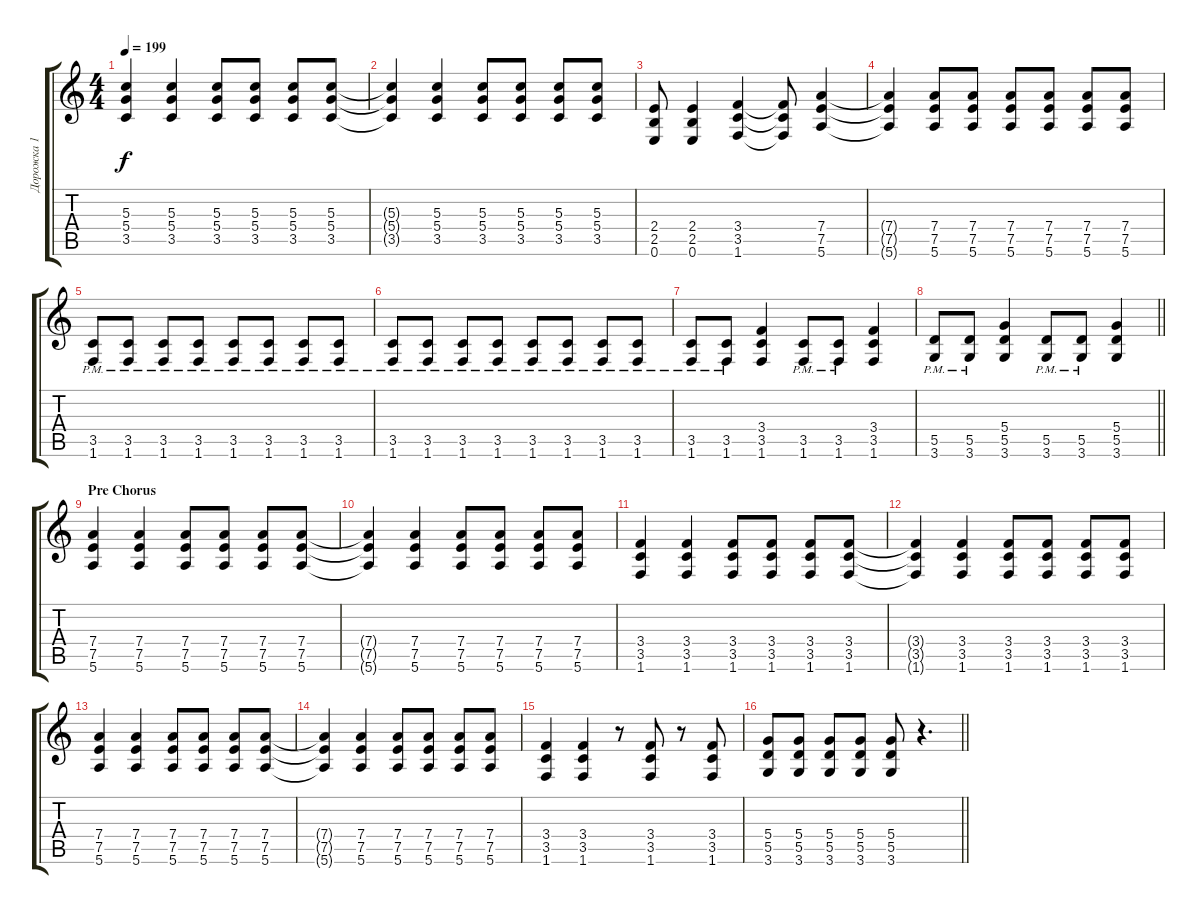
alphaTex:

\track ("Дорожка 1" "Дорожка 1") {instrument distortionguitar}
\staff {score tabs}
\tuning (E4 B3 G3 D3 A2 E2) {hide}
\ts (4 4)
\tempo 199
\clef g2
\ks c
(5.3 5.4 3.5).4{dy f} (5.3 5.4 3.5).4 (5.3 5.4 3.5).8 (5.3 5.4 3.5).8 (5.3 5.4 3.5).8 (5.3 5.4 3.5).8 |
(5.3{t} 5.4{t} 3.5{t}).4 (5.3 5.4 3.5).4 (5.3 5.4 3.5).8 (5.3 5.4 3.5).8 (5.3 5.4 3.5).8 (5.3 5.4 3.5).8 |
(2.4 2.5 0.6).8 (2.4 2.5 0.6).4 (3.4 3.5 1.6).4 (3.4{t} 3.5{t} 1.6{t}).8 (7.4 7.5 5.6).4 |
(7.4{t} 7.5{t} 5.6{t}).4 (7.4 7.5 5.6).8 (7.4 7.5 5.6).8 (7.4 7.5 5.6).8 (7.4 7.5 5.6).8 (7.4 7.5 5.6).8 (7.4 7.5 5.6).8 |
(3.5{pm} 1.6{pm}).8 (3.5{pm} 1.6{pm}).8 (3.5{pm} 1.6{pm}).8 (3.5{pm} 1.6{pm}).8 (3.5{pm} 1.6{pm}).8 (3.5{pm} 1.6{pm}).8 (3.5{pm} 1.6{pm}).8 (3.5{pm} 1.6{pm}).8 |
(3.5{pm} 1.6{pm}).8 (3.5{pm} 1.6{pm}).8 (3.5{pm} 1.6{pm}).8 (3.5{pm} 1.6{pm}).8 (3.5{pm} 1.6{pm}).8 (3.5{pm} 1.6{pm}).8 (3.5{pm} 1.6{pm}).8 (3.5{pm} 1.6{pm}).8 |
(3.5{pm} 1.6{pm}).8 (3.5{pm} 1.6{pm}).8 (3.4 3.5 1.6).4 (3.5{pm} 1.6{pm}).8 (3.5{pm} 1.6{pm}).8 (3.4 3.5 1.6).4 |
\barLineRight lightlight
(5.5{pm} 3.6{pm}).8 (5.5{pm} 3.6{pm}).8 (5.4 5.5 3.6).4 (5.5{pm} 3.6{pm}).8 (5.5{pm} 3.6{pm}).8 (5.4 5.5 3.6).4 |
\section ("" "Pre Chorus")
(7.4 7.5 5.6).4 (7.4 7.5 5.6).4 (7.4 7.5 5.6).8 (7.4 7.5 5.6).8 (7.4 7.5 5.6).8 (7.4 7.5 5.6).8 |
(7.4{t} 7.5{t} 5.6{t}).4 (7.4 7.5 5.6).4 (7.4 7.5 5.6).8 (7.4 7.5 5.6).8 (7.4 7.5 5.6).8 (7.4 7.5 5.6).8 |
(3.4 3.5 1.6).4 (3.4 3.5 1.6).4 (3.4 3.5 1.6).8 (3.4 3.5 1.6).8 (3.4 3.5 1.6).8 (3.4 3.5 1.6).8 |
(3.4{t} 3.5{t} 1.6{t}).4 (3.4 3.5 1.6).4 (3.4 3.5 1.6).8 (3.4 3.5 1.6).8 (3.4 3.5 1.6).8 (3.4 3.5 1.6).8 |
(7.4 7.5 5.6).4 (7.4 7.5 5.6).4 (7.4 7.5 5.6).8 (7.4 7.5 5.6).8 (7.4 7.5 5.6).8 (7.4 7.5 5.6).8 |
(7.4{t} 7.5{t} 5.6{t}).4 (7.4 7.5 5.6).4 (7.4 7.5 5.6).8 (7.4 7.5 5.6).8 (7.4 7.5 5.6).8 (7.4 7.5 5.6).8 |
(3.4 3.5 1.6).4 (3.4 3.5 1.6).4 r.8 (3.4 3.5 1.6).8 r.8 (3.4 3.5 1.6).8 |
\barLineRight lightlight
(5.4 5.5 3.6).8 (5.4 5.5 3.6).8 (5.4 5.5 3.6).8 (5.4 5.5 3.6).8 (5.4 5.5 3.6).8 r.4{d}
